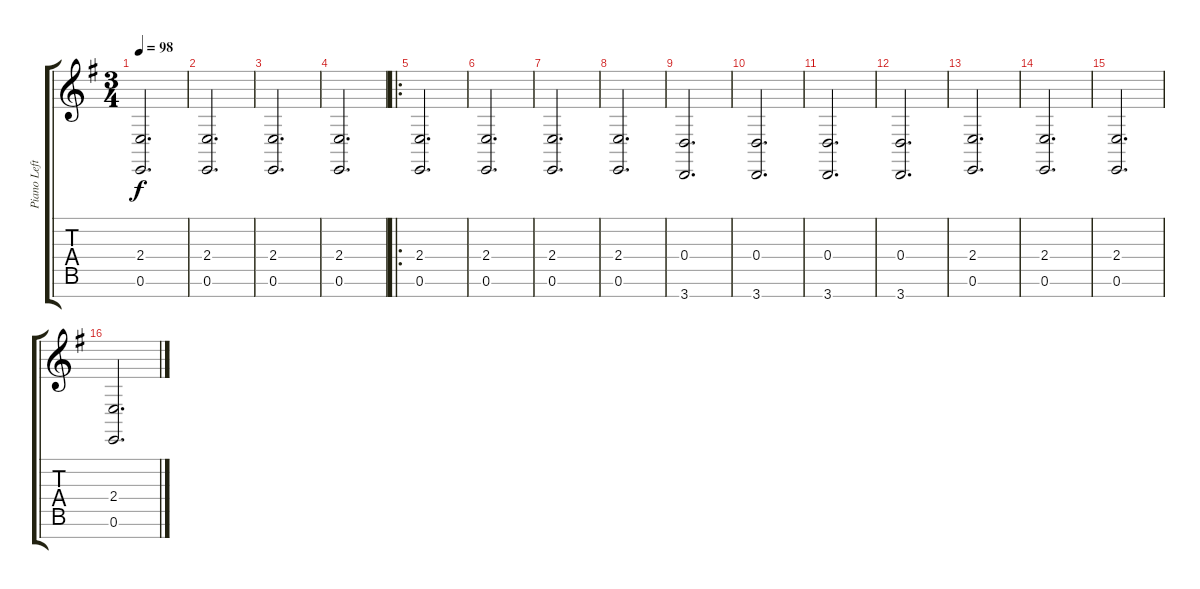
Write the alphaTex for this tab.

\track ("Piano Left Hand" "Piano Left") {instrument acousticgrandpiano}
\staff {score tabs}
\tuning (E4 B3 G3 D3 A2 E2 B1) {hide}
\ts (3 4)
\tempo 98
\clef g2
\ks eminor
(2.4 0.6).2{d dy f instrument acousticgrandpiano} |
(2.4 0.6).2{d} |
(2.4 0.6).2{d} |
(2.4 0.6).2{d} |
\ro
(2.4 0.6).2{d} |
(2.4 0.6).2{d} |
(2.4 0.6).2{d} |
(2.4 0.6).2{d} |
(0.4 3.7).2{d} |
(0.4 3.7).2{d} |
(0.4 3.7).2{d} |
(0.4 3.7).2{d} |
(2.4 0.6).2{d} |
(2.4 0.6).2{d} |
(2.4 0.6).2{d} |
(2.4 0.6).2{d}
